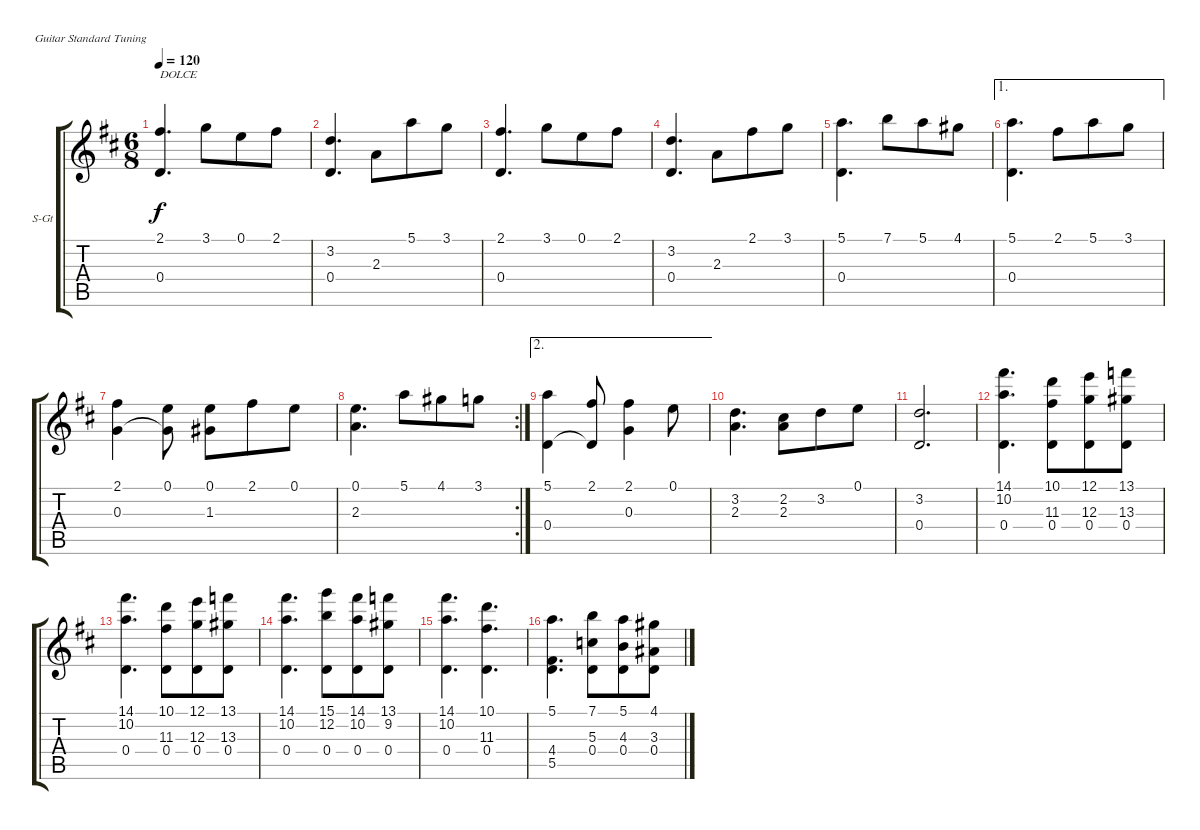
\bracketExtendMode groupsimilarinstruments
\firstSystemTrackNameOrientation horizontal
\otherSystemsTrackNameOrientation horizontal
\track ("Track 1" "S-Gt") {instrument acousticguitarsteel}
\staff {score tabs}
\tuning (E4 B3 G3 D3 A2 E2)
\ts (6 8)
\beaming (8 3 3)
\tempo 120
\clef g2
\ks d
(2.1 0.4).4{d txt "DOLCE" dy f instrument acousticguitarsteel} 3.1.8 0.1.8 2.1.8 |
(3.2 0.4).4{d} 2.3.8 5.1.8 3.1.8 |
(2.1 0.4).4{d} 3.1.8 0.1.8 2.1.8 |
(3.2 0.4).4{d} 2.3.8 2.1.8 3.1.8 |
(5.1 0.4).4{d} 7.1.8 5.1.8 4.1.8 |
\ae 1
(5.1 0.4).4{d} 2.1.8 5.1.8 3.1.8 |
(2.1 0.3).4 (0.1 0.3{t}).8 (0.1 1.3).8 2.1.8 0.1.8 |
\rc 2
(0.1 2.3).4{d} 5.1.8 4.1.8 3.1.8 |
\ae 2
(5.1 0.4).4 (2.1 0.4{t}).8 (2.1 0.3).4 0.1.8 |
(3.2 2.3).4{d} (2.2 2.3).8 3.2.8 0.1.8 |
(3.2 0.4).2{d} |
(14.1 10.2 0.4).4{d} (10.1 11.3 0.4).8 (12.1 12.3 0.4).8 (13.1 13.3 0.4).8 |
(14.1 10.2 0.4).4{d} (10.1 11.3 0.4).8 (12.1 12.3 0.4).8 (13.1 13.3 0.4).8 |
(14.1 10.2 0.4).4{d} (15.1 12.2 0.4).8 (14.1 10.2 0.4).8 (13.1 9.2 0.4).8 |
(14.1 10.2 0.4).4{d} (10.1 11.3 0.4).4{d} |
(5.1 4.4 5.5).4{d} (7.1 5.3 0.4).8 (5.1 4.3 0.4).8 (4.1 3.3 0.4).8
